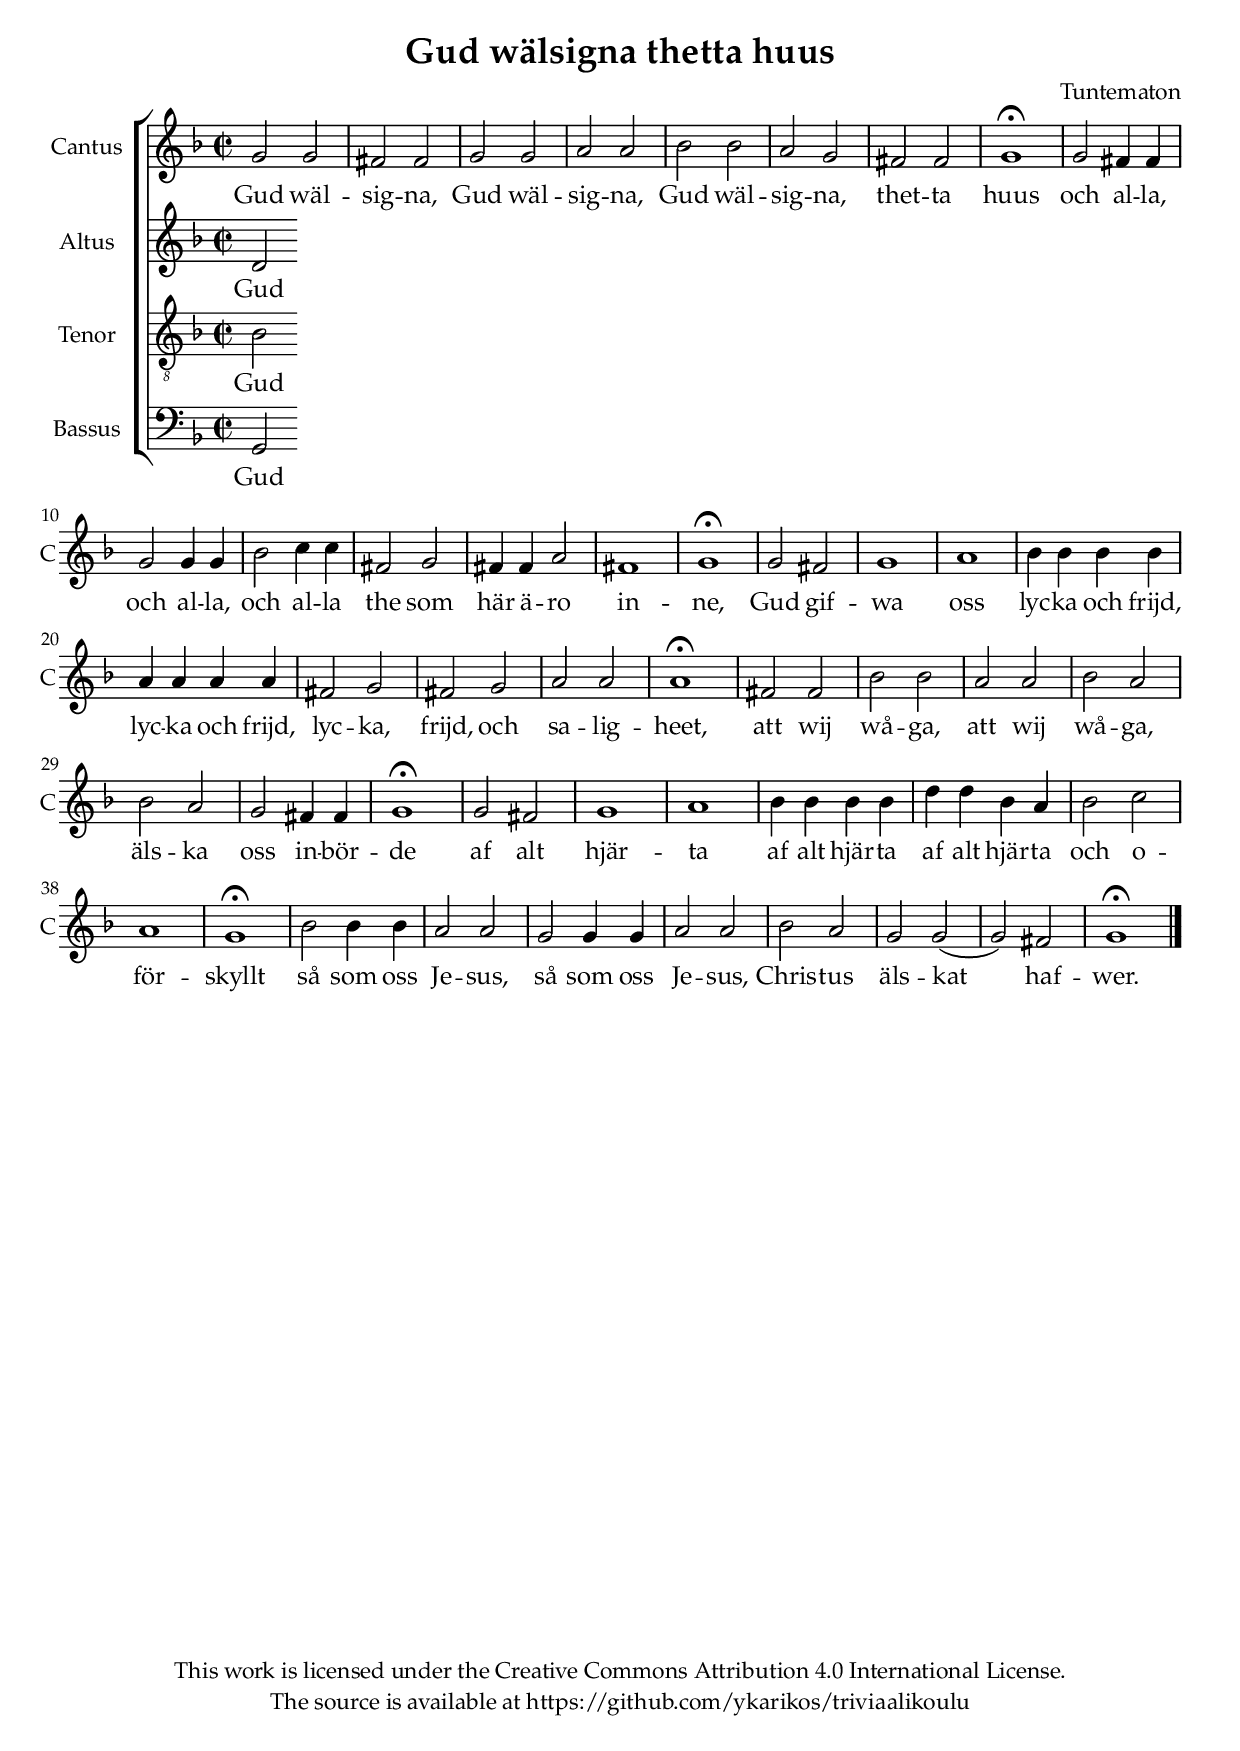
\version "2.19.49"
\include "suomi.ly"

% #(set-global-staff-size 18)

global = { 
%  \numericTimeSignature
  \time 2/2 
%  \autoBeamOff
  \key d \minor
  \set Staff.midiInstrument = #"voice oohs"
}

\header {
  title = "Gud wälsigna thetta huus"
%  subtitle = ""
  composer = "Tuntematon"
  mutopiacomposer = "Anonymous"
%  instrument = "Voice (SATB)"
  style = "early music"
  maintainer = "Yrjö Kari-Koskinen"
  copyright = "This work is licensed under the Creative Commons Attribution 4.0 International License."
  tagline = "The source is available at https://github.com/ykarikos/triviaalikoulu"
}

\paper {
    #(define fonts
        (make-pango-font-tree "Palatino"
                              "Nimbus Sans"
                              "Luxi Mono"
                              (/ staff-height pt 20)))
}


SopranoMusic = \relative c'' {
  \set Staff.instrumentName = #"Cantus"
  \set Staff.shortInstrumentName = "C"
  g2 g | fis fis | g g | a a | b b | a g | fis fis |
  g1\fermata | g2 fis4 fis | g2 g4 g | b2 c4 c | fis,2 g | fis4 fis a2 | fis1 |
  g\fermata | g2 fis | g1 | a | b4 b b b | a a a a | fis2 g |
% 2
  fis g | a a | a1\fermata |
  fis2 fis | b b | a a | b a |
  b a | g fis4 fis | g1\fermata |
  g2 fis | g1 a | b4 b b b | 
  d d b a | b2 c | a1 | g1\fermata |
  b2 b4 b | a2 a | g g4 g |
% 3
  a2 a | b a | g g( | g) fis2 |
 %\once \override Score.BarLine.break-visibility = ##(#f #t #t)
%  \once \override Staff.TimeSignature.break-visibility = ##(#f #f #f) 
  g1\fermata \bar "|."
}

stanzaOneLyrics = \lyricmode {
	Gud wäl -- sig -- na, Gud wäl -- sig -- na, 
	Gud wäl -- sig -- na, thet -- ta huus
	och al -- la, och al -- la, och al -- la the som
	här ä -- ro in -- ne,
	Gud gif -- wa oss
	lyc -- ka och frijd, lyc -- ka och frijd,
	lyc -- ka, frijd, och sa -- lig -- heet,
	att wij wå -- ga, att wij wå -- ga,
	äls -- ka oss in -- bör -- de
	af alt hjär -- ta af alt hjär -- ta
	af alt hjär -- ta och o -- för -- skyllt
	så som oss Je -- sus, så som oss Je -- sus, 
	Chris -- tus äls -- kat haf -- wer.
}

AltoMusic = \relative c' {
  \set Staff.instrumentName = #"Altus"
  \set Staff.shortInstrumentName = "A"
  d2
}

TenoreMusic = \relative c' {
  \set Staff.instrumentName = #"Tenor"
  \set Staff.shortInstrumentName = "T"
  \clef "treble_8"
  b2
}

BassMusic = \relative c {
  \set Staff.instrumentName = #"Bassus"
  \set Staff.shortInstrumentName = "B"
  \clef bass
  g2
}



\score {
  \new ChoirStaff <<
    \new Staff <<
      \new Voice = "Soprano" {
		\global
        \SopranoMusic
      }
     \new Lyrics \lyricsto "Soprano" {
       \stanzaOneLyrics
     }
    >>
    \new Staff <<
      \new Voice = "Alto" {
        \global
        \AltoMusic
      }
     \new Lyrics \lyricsto "Alto" {
       \stanzaOneLyrics
     }
    >>
    \new Staff <<
      \new Voice = "Tenore" {
        \global
        \TenoreMusic
      }
      \new Lyrics \lyricsto "Tenore" {
       \stanzaOneLyrics
      }
    >>
    \new Staff <<
      \new Voice = "Bass" {
        \global
        \BassMusic
      }
      \new Lyrics \lyricsto "Bass" {
       \stanzaOneLyrics
      }
    >>
  >>
  \midi { 
    \tempo 4 = 160
  }
  \layout {
    \context {
     \Staff \RemoveEmptyStaves
   }
    \context {
     \Score
     \override VerticalAxisGroup.remove-first = ##t
    }
  }
}